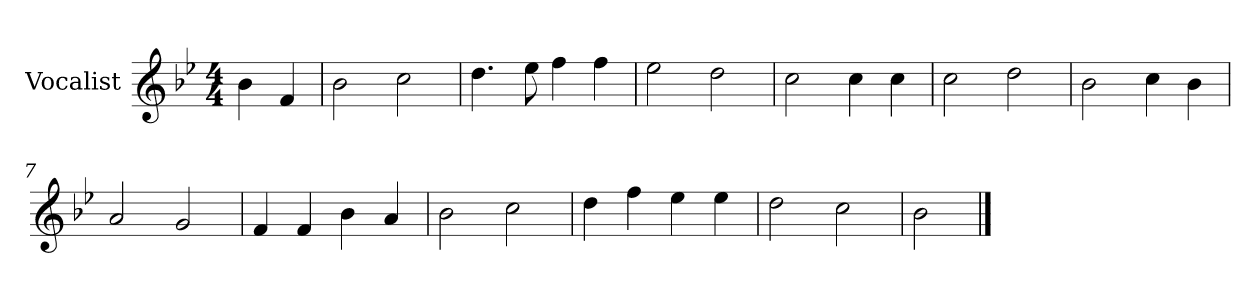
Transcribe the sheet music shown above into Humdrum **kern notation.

**kern
*part1
*staff1
*I"Vocalist
*k[b-e-]
*B-:
*M4/4
=
4b-
4f
=1
2b-
2cc
=2
4.dd
8ee-
4ff
4ff
=3
2ee-
2dd
=4
2cc
4cc
4cc
=5
2cc
2dd
=6
2b-
4cc
4b-
=7
2a
2g
=8
4f
4f
4b-
4a
=9
2b-
2cc
=10
4dd
4ff
4ee-
4ee-
=11
2dd
2cc
=12
2b-
==
*-
